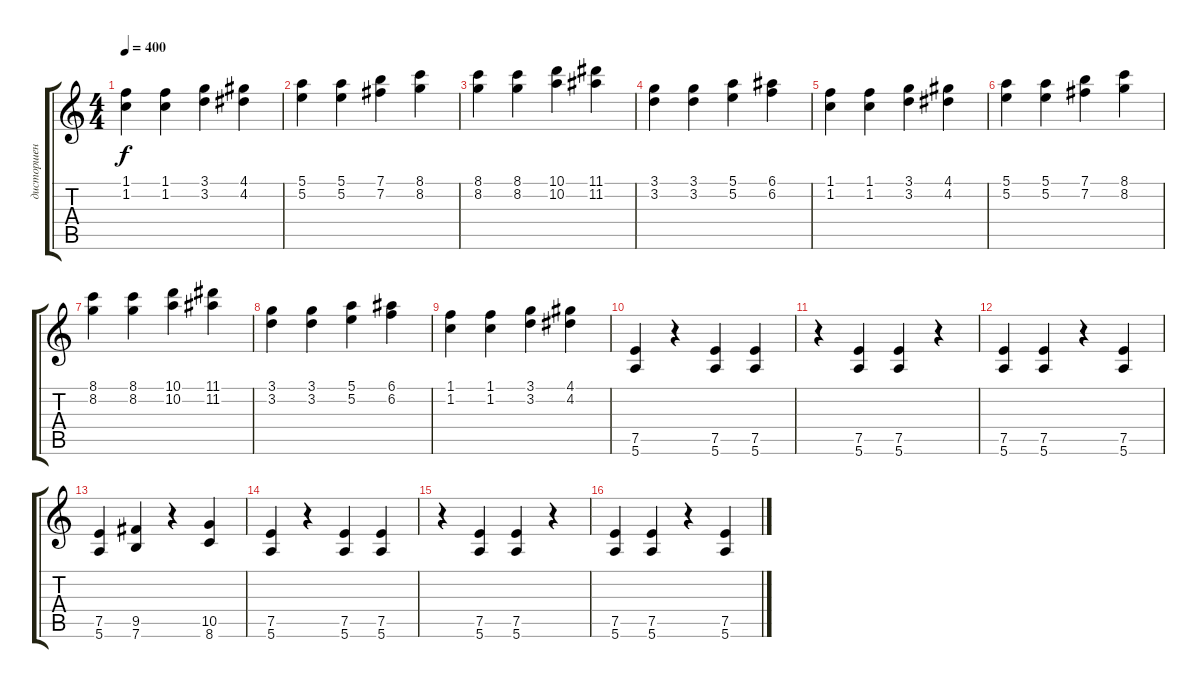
\track ("дисторшен" "дисторшен") {instrument distortionguitar}
\staff {score tabs}
\tuning (E4 B3 G3 D3 A2 E2) {hide}
\ts (4 4)
\tempo 400
\clef g2
\ks c
(1.1 1.2).4{dy f} (1.1 1.2).4 (3.1 3.2).4 (4.1 4.2).4 |
(5.1 5.2).4 (5.1 5.2).4 (7.1 7.2).4 (8.1 8.2).4 |
(8.1 8.2).4 (8.1 8.2).4 (10.1 10.2).4 (11.1 11.2).4 |
(3.1 3.2).4 (3.1 3.2).4 (5.1 5.2).4 (6.1 6.2).4 |
(1.1 1.2).4 (1.1 1.2).4 (3.1 3.2).4 (4.1 4.2).4 |
(5.1 5.2).4 (5.1 5.2).4 (7.1 7.2).4 (8.1 8.2).4 |
(8.1 8.2).4 (8.1 8.2).4 (10.1 10.2).4 (11.1 11.2).4 |
(3.1 3.2).4 (3.1 3.2).4 (5.1 5.2).4 (6.1 6.2).4 |
(1.1 1.2).4 (1.1 1.2).4 (3.1 3.2).4 (4.1 4.2).4 |
(7.5 5.6).4 r.4 (7.5 5.6).4 (7.5 5.6).4 |
r.4 (7.5 5.6).4 (7.5 5.6).4 r.4 |
(7.5 5.6).4 (7.5 5.6).4 r.4 (7.5 5.6).4 |
(7.5 5.6).4 (9.5 7.6).4 r.4 (10.5 8.6).4 |
(7.5 5.6).4 r.4 (7.5 5.6).4 (7.5 5.6).4 |
r.4 (7.5 5.6).4 (7.5 5.6).4 r.4 |
(7.5 5.6).4 (7.5 5.6).4 r.4 (7.5 5.6).4
